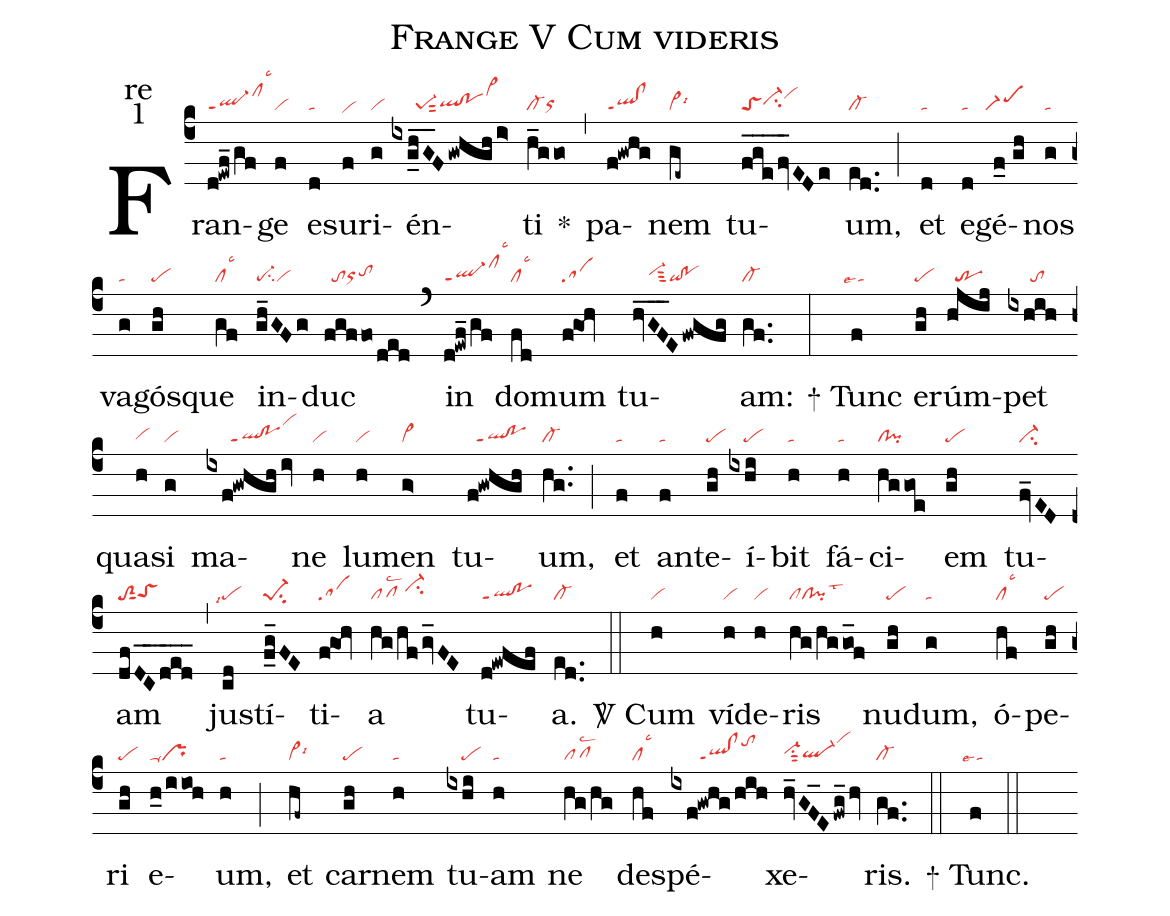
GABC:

name:Frange V Cum videris;
office-part:re;
mode:1;
nabc-lines:1;
%%
(c4) Fran(d!ewf_/gf|ql-ppt1clhklsc3)ge(f|vi) e(d|ta)su(f|vihe)ri(g|vi)én(ixg_hG__F/gwhgh/i>|//////pe-1sut2qlhg!pohgvi>hk)ti(h_ggo|cl-orhg) <sp>*</sp>(,) pa(f!gwhg|ql!clppt1)nem(ge~|vi>lsi6) tu(fge___/fv_EDe|toSci-hhvihj)um,(ed..|cl-) (;) et(d|ta) e(d|ta)gé(f_0//gh|``scM1)nos(g|ta) va(g|ta)gós(gh|pe)que(gf|cllsc3) in(gh_GFg|pe-su2vi)duc(fgffo/ded|//toorhgtohh) (`) in(d!ewf_/gf|ql-ppt1clhklsc3) do(fd|cllsc3)mum(f@goh|sa) tu(hvGF___E/fwgfg|////vi-hhsut3qi!po)am:(gf..|cl-) (:)
<sp>+</sp> Tunc(f|``talse4) e(gh|pe)rúm(hjij|//tr)pet(ixhih|//////to) qua(h|vihg)si(g|vi) ma(ixf!gwhgh/iv|//////ql!poppt1vihl)ne(h|vi) lu(h|vi)men(g>|vi>) tu(f!gwhgh|//ql!poppt1)um,(hg..|cl-) (;) et(f|ta) an(f|ta)te(gh|pe)í(ixhi|////pe)bit(h|ta) fá(h|ta)ci(hggoe|cl!pi)em(gh|pe) tu(fv_ED|ci-)am(dfDC__ded___|toS2sut1toShg) (,) jus(cd|``pelsi7)tí(f_g_FE|pe-1su2)ti(f@goh|sa)a(hg/hf/gv_FE|pflsc2ci-hi) tu(d!ewfef|ql!poppt1)a.(ed..|cl-) (::)

<sp>V/</sp> Cum(h|vi) ví(h|vi)de(h|vi)ris(hg/hggo_f|clcl!pilst3) nu(gh|pe)dum,(g|ta) ó(hf|cllsc3)pe(gh|pe)ri(gh|pe) e(h_0/iioh|ta-pr)um,(h|ta) (;) et(hf~|vi>lsi6) car(gh|pe)nem(h|ta) tu(ixhi|////pe)am(h|ta) ne(hg/hg|pflsc2) des(hf|cllsc3)pé(ixf!gwhg/hih|///////ql!clppt1tohk)xe(hv_GF_E/fwg_/hv|vi-hhsu1sut2ql-hgvihl)ris.(gf..|cl-) (::)
<sp>+</sp> Tunc.(f|``talse4) (::)
